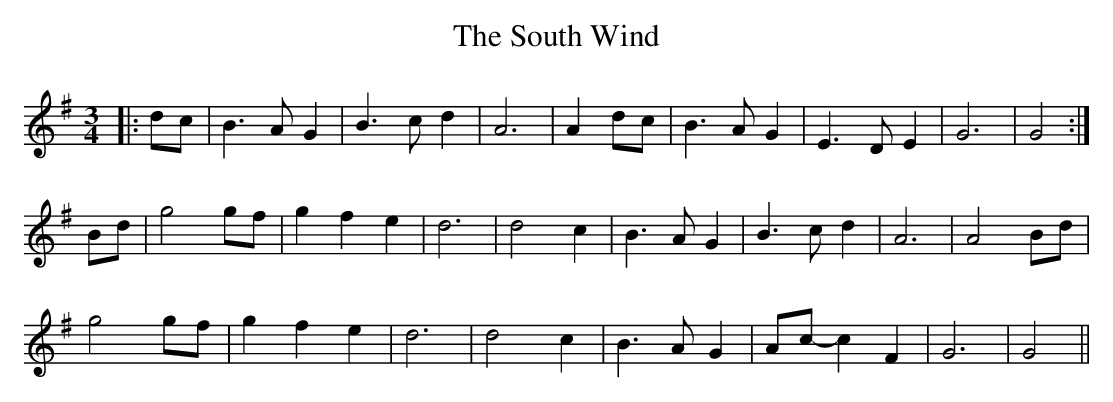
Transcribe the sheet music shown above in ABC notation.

X:1
T: The South Wind
M: 3/4
L: 1/8
K: Gmaj
|:dc|B3 A G2|B3 c d2|A6|A2 dc|B3 A G2|E3 D E2|G6|G4:|
Bd|g4 gf|g2 f2 e2|d6|d4 c2|B3 A G2|B3 c d2|A6|A4 Bd|
g4 gf|g2 f2 e2|d6|d4 c2|B3 A G2|Ac- c2 F2|G6|G4||
